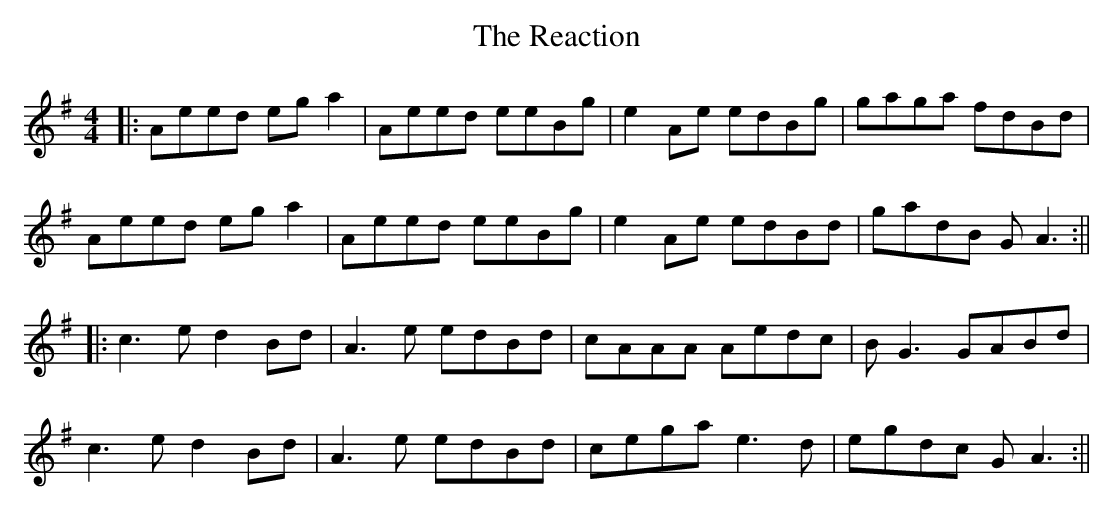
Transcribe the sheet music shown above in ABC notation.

X:1
T: The Reaction
M: 4/4
L: 1/8
K: Ador
|:Aeed ega2|Aeed eeBg|e2Ae edBg|gaga fdBd|
Aeed ega2|Aeed eeBg|e2Ae edBd|gadB GA3:||
|:c3e d2Bd|A3e edBd|cAAA Aedc|BG3 GABd|
c3e d2Bd|A3e edBd|cega e3d|egdc GA3:||
